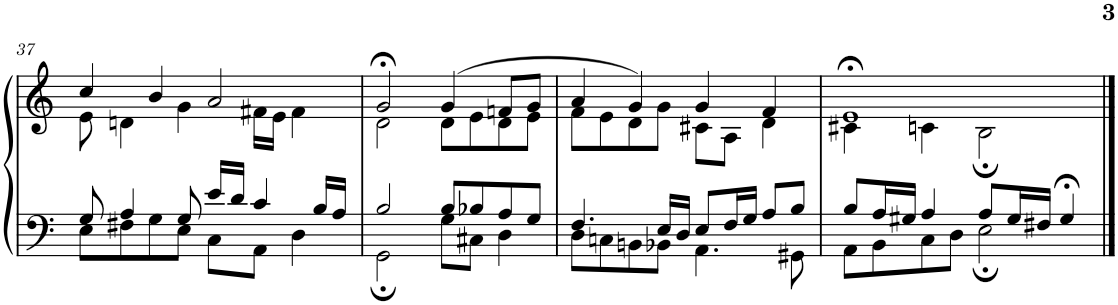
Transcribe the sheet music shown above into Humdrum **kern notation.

**kern	**kern
*part1	*part1
*staff2	*staff1
*I"S,A	*
!!LO:PB:g=z
*clefF4	*clefG2
*k[]	*k[]
*M4/4	*M4/4
*met(c)	*met(c)
=37	=37
*^	*^
8G/	8E\L	4cc/	8e\
4A/	8F#X\	.	4dn\
.	8G\	4b/	.
8G/	8E\J	.	4g\
16e/LL	8C\L	2a/	.
16d/JJ	.	.	.
4c/	8AA\J	.	16f#X\LL
.	.	.	16e\JJ
.	4D\	.	4f#\
16B/LL	.	.	.
16A/JJ	.	.	.
=38	=38	=38	=38
2B/	2GG;\	2g;</	2d\
8B/L	8G\L	(>4g/	8d\L
8B-X/	8C#X\J	.	8e\
8A/	4D\	8fn/L	8d\
8G/J	.	8g/J	8e\J
=39	=39	=39	=39
4.F/	8D\L	4a/	8f\L
.	8Cn\	.	8e\
.	8BBn\	4g/)	8d\
16E/LL	8BB-X\J	.	8g\J
16D/JJ	.	.	.
8E/L	4.AA\	4g/	8c#X\L
16F/L	.	.	8A\J
16G/JJ	.	.	.
8A/L	.	4f/	4d\
8B/J	8GG#X\	.	.
=40	=40	=40	=40
8B/L	8AA\L	1e;<	4c#X\
16A/L	8BB\	.	.
16G#X/JJ	.	.	.
4A/	8C\	.	4cn\
.	8D\J	.	.
8A/L	2E;\	.	2B;\
16G#/L	.	.	.
16F#X/JJ	.	.	.
4G#;</	.	.	.
*v	*v	*	*
*	*v	*v
==	==
*-	*-
